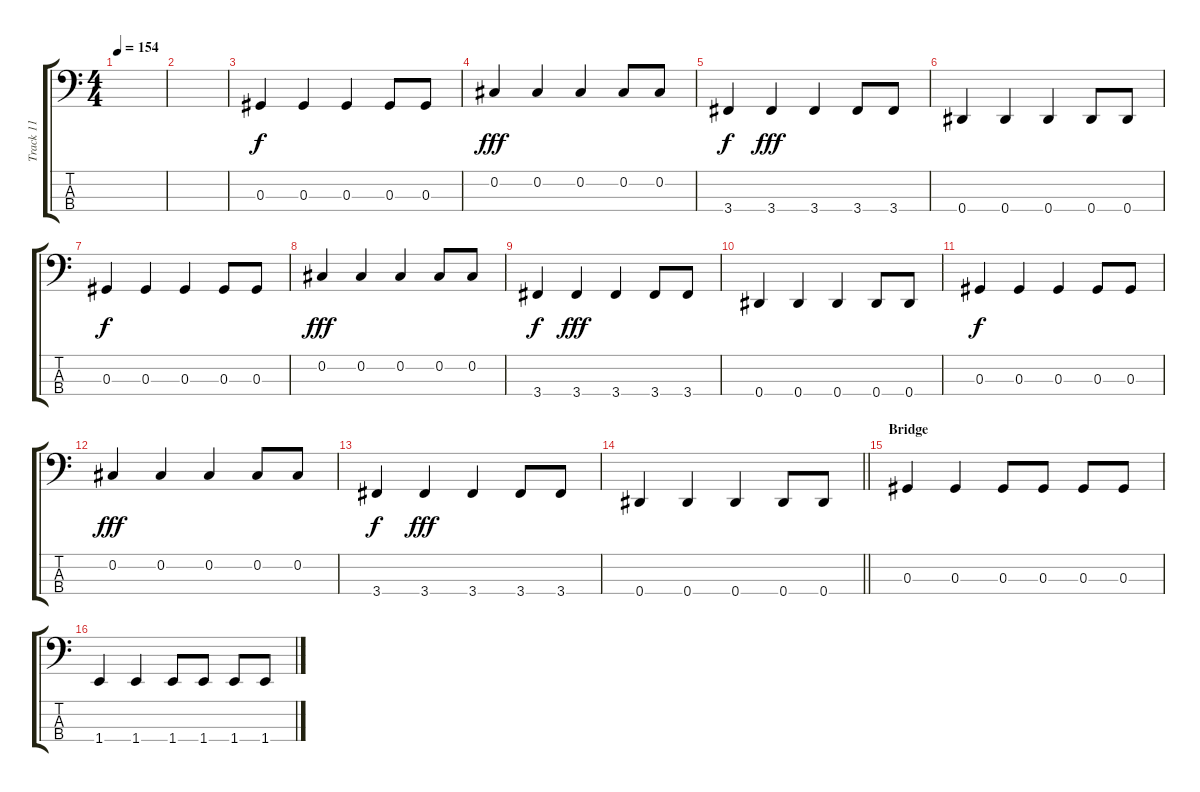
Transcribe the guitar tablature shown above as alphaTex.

\track ("Track 11" "Track 11") {instrument electricbasspick}
\staff {score tabs}
\tuning (Gb2 Db2 Ab1 Eb1) {hide}
\ts (4 4)
\tempo 154
\clef f4
\ks c
|
|
0.3.4 0.3.4 0.3.4 0.3.8 0.3.8 |
0.2.4{dy fff} 0.2.4 0.2.4 0.2.8 0.2.8 |
3.4.4{dy f} 3.4.4{dy fff} 3.4.4 3.4.8 3.4.8 |
0.4.4 0.4.4 0.4.4 0.4.8 0.4.8 |
0.3.4{dy f} 0.3.4 0.3.4 0.3.8 0.3.8 |
0.2.4{dy fff} 0.2.4 0.2.4 0.2.8 0.2.8 |
3.4.4{dy f} 3.4.4{dy fff} 3.4.4 3.4.8 3.4.8 |
0.4.4 0.4.4 0.4.4 0.4.8 0.4.8 |
0.3.4{dy f} 0.3.4 0.3.4 0.3.8 0.3.8 |
0.2.4{dy fff} 0.2.4 0.2.4 0.2.8 0.2.8 |
3.4.4{dy f} 3.4.4{dy fff} 3.4.4 3.4.8 3.4.8 |
\barLineRight lightlight
0.4.4 0.4.4 0.4.4 0.4.8 0.4.8 |
\section ("" "Bridge")
0.3.4 0.3.4 0.3.8 0.3.8 0.3.8 0.3.8 |
1.4.4 1.4.4 1.4.8 1.4.8 1.4.8 1.4.8
